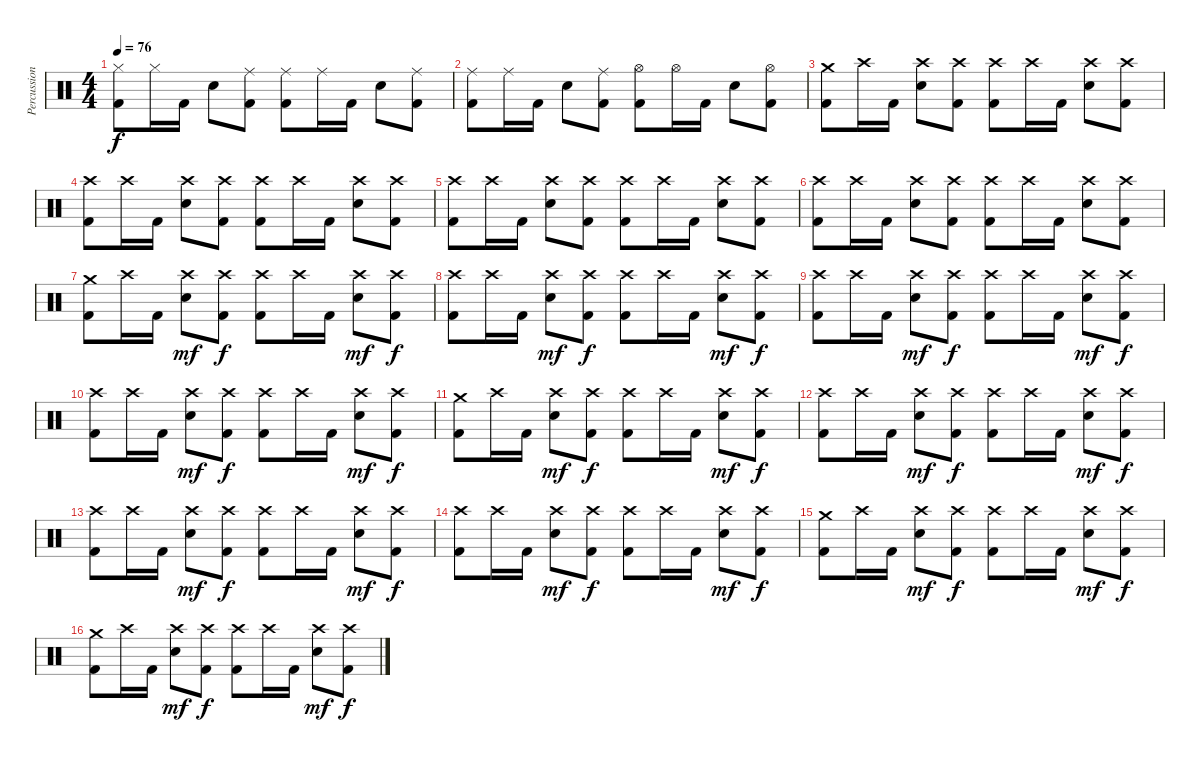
\track ("Percussion" "Percussion") {mute instrument percussion}
\staff {score}
\articulation defaults
\ts (4 4)
\tempo 76
\clef neutral
\ks c
("Hi-Hat (closed)" "Kick (hit) 2").8{dy f} "Hi-Hat (closed)".16 "Kick (hit) 2".16 "Electric Snare (hit)".8 ("Ride (middle)" "Kick (hit) 2").8 ("Ride (middle)" "Kick (hit) 2").8 "Ride (middle)".16 "Kick (hit) 2".16 "Electric Snare (hit)".8 ("Ride (middle)" "Kick (hit) 2").8 |
("Ride (middle)" "Kick (hit) 2").8 "Ride (middle)".16 "Kick (hit) 2".16 "Electric Snare (hit)".8 ("Ride (middle)" "Kick (hit) 2").8 ("Hi-Hat (open)" "Kick (hit) 2").8 "Hi-Hat (open)".16 "Kick (hit) 2".16 "Electric Snare (hit)".8 ("Hi-Hat (open)" "Kick (hit) 2").8 |
("Crash medium (hit)" "Kick (hit) 2").8 "Crash high (hit)".16 "Kick (hit) 2".16 ("Crash high (hit)" "Electric Snare (hit)").8 ("Crash high (hit)" "Kick (hit) 2").8 ("Crash high (hit)" "Kick (hit) 2").8 "Crash high (hit)".16 "Kick (hit) 2".16 ("Crash high (hit)" "Electric Snare (hit)").8 ("Crash high (hit)" "Kick (hit) 2").8 |
("Crash high (hit)" "Kick (hit) 2").8 "Crash high (hit)".16 "Kick (hit) 2".16 ("Crash high (hit)" "Electric Snare (hit)").8 ("Crash high (hit)" "Kick (hit) 2").8 ("Crash high (hit)" "Kick (hit) 2").8 "Crash high (hit)".16 "Kick (hit) 2".16 ("Crash high (hit)" "Electric Snare (hit)").8 ("Crash high (hit)" "Kick (hit) 2").8 |
("Crash high (hit)" "Kick (hit) 2").8 "Crash high (hit)".16 "Kick (hit) 2".16 ("Crash high (hit)" "Electric Snare (hit)").8 ("Crash high (hit)" "Kick (hit) 2").8 ("Crash high (hit)" "Kick (hit) 2").8 "Crash high (hit)".16 "Kick (hit) 2".16 ("Crash high (hit)" "Electric Snare (hit)").8 ("Crash high (hit)" "Kick (hit) 2").8 |
("Crash high (hit)" "Kick (hit) 2").8 "Crash high (hit)".16 "Kick (hit) 2".16 ("Crash high (hit)" "Electric Snare (hit)").8 ("Crash high (hit)" "Kick (hit) 2").8 ("Crash high (hit)" "Kick (hit) 2").8 "Crash high (hit)".16 "Kick (hit) 2".16 ("Crash high (hit)" "Electric Snare (hit)").8 ("Crash high (hit)" "Kick (hit) 2").8 |
("Crash medium (hit)" "Kick (hit) 2").8 "Crash high (hit)".16 "Kick (hit) 2".16 ("Crash high (hit)" "Electric Snare (hit)").8{dy mf} ("Crash high (hit)" "Kick (hit) 2").8{dy f} ("Crash high (hit)" "Kick (hit) 2").8 "Crash high (hit)".16 "Kick (hit) 2".16 ("Crash high (hit)" "Electric Snare (hit)").8{dy mf} ("Crash high (hit)" "Kick (hit) 2").8{dy f} |
("Crash high (hit)" "Kick (hit) 2").8 "Crash high (hit)".16 "Kick (hit) 2".16 ("Crash high (hit)" "Electric Snare (hit)").8{dy mf} ("Crash high (hit)" "Kick (hit) 2").8{dy f} ("Crash high (hit)" "Kick (hit) 2").8 "Crash high (hit)".16 "Kick (hit) 2".16 ("Crash high (hit)" "Electric Snare (hit)").8{dy mf} ("Crash high (hit)" "Kick (hit) 2").8{dy f} |
("Crash high (hit)" "Kick (hit) 2").8 "Crash high (hit)".16 "Kick (hit) 2".16 ("Crash high (hit)" "Electric Snare (hit)").8{dy mf} ("Crash high (hit)" "Kick (hit) 2").8{dy f} ("Crash high (hit)" "Kick (hit) 2").8 "Crash high (hit)".16 "Kick (hit) 2".16 ("Crash high (hit)" "Electric Snare (hit)").8{dy mf} ("Crash high (hit)" "Kick (hit) 2").8{dy f} |
("Crash high (hit)" "Kick (hit) 2").8 "Crash high (hit)".16 "Kick (hit) 2".16 ("Crash high (hit)" "Electric Snare (hit)").8{dy mf} ("Crash high (hit)" "Kick (hit) 2").8{dy f} ("Crash high (hit)" "Kick (hit) 2").8 "Crash high (hit)".16 "Kick (hit) 2".16 ("Crash high (hit)" "Electric Snare (hit)").8{dy mf} ("Crash high (hit)" "Kick (hit) 2").8{dy f} |
("Crash medium (hit)" "Kick (hit) 2").8 "Crash high (hit)".16 "Kick (hit) 2".16 ("Crash high (hit)" "Electric Snare (hit)").8{dy mf} ("Crash high (hit)" "Kick (hit) 2").8{dy f} ("Crash high (hit)" "Kick (hit) 2").8 "Crash high (hit)".16 "Kick (hit) 2".16 ("Crash high (hit)" "Electric Snare (hit)").8{dy mf} ("Crash high (hit)" "Kick (hit) 2").8{dy f} |
("Crash high (hit)" "Kick (hit) 2").8 "Crash high (hit)".16 "Kick (hit) 2".16 ("Crash high (hit)" "Electric Snare (hit)").8{dy mf} ("Crash high (hit)" "Kick (hit) 2").8{dy f} ("Crash high (hit)" "Kick (hit) 2").8 "Crash high (hit)".16 "Kick (hit) 2".16 ("Crash high (hit)" "Electric Snare (hit)").8{dy mf} ("Crash high (hit)" "Kick (hit) 2").8{dy f} |
("Crash high (hit)" "Kick (hit) 2").8 "Crash high (hit)".16 "Kick (hit) 2".16 ("Crash high (hit)" "Electric Snare (hit)").8{dy mf} ("Crash high (hit)" "Kick (hit) 2").8{dy f} ("Crash high (hit)" "Kick (hit) 2").8 "Crash high (hit)".16 "Kick (hit) 2".16 ("Crash high (hit)" "Electric Snare (hit)").8{dy mf} ("Crash high (hit)" "Kick (hit) 2").8{dy f} |
("Crash high (hit)" "Kick (hit) 2").8 "Crash high (hit)".16 "Kick (hit) 2".16 ("Crash high (hit)" "Electric Snare (hit)").8{dy mf} ("Crash high (hit)" "Kick (hit) 2").8{dy f} ("Crash high (hit)" "Kick (hit) 2").8 "Crash high (hit)".16 "Kick (hit) 2".16 ("Crash high (hit)" "Electric Snare (hit)").8{dy mf} ("Crash high (hit)" "Kick (hit) 2").8{dy f} |
("Crash medium (hit)" "Kick (hit) 2").8 "Crash high (hit)".16 "Kick (hit) 2".16 ("Crash high (hit)" "Electric Snare (hit)").8{dy mf} ("Crash high (hit)" "Kick (hit) 2").8{dy f} ("Crash high (hit)" "Kick (hit) 2").8 "Crash high (hit)".16 "Kick (hit) 2".16 ("Crash high (hit)" "Electric Snare (hit)").8{dy mf} ("Crash high (hit)" "Kick (hit) 2").8{dy f} |
("Crash medium (hit)" "Kick (hit) 2").8 "Crash high (hit)".16 "Kick (hit) 2".16 ("Crash high (hit)" "Electric Snare (hit)").8{dy mf} ("Crash high (hit)" "Kick (hit) 2").8{dy f} ("Crash high (hit)" "Kick (hit) 2").8 "Crash high (hit)".16 "Kick (hit) 2".16 ("Crash high (hit)" "Electric Snare (hit)").8{dy mf} ("Crash high (hit)" "Kick (hit) 2").8{dy f}
